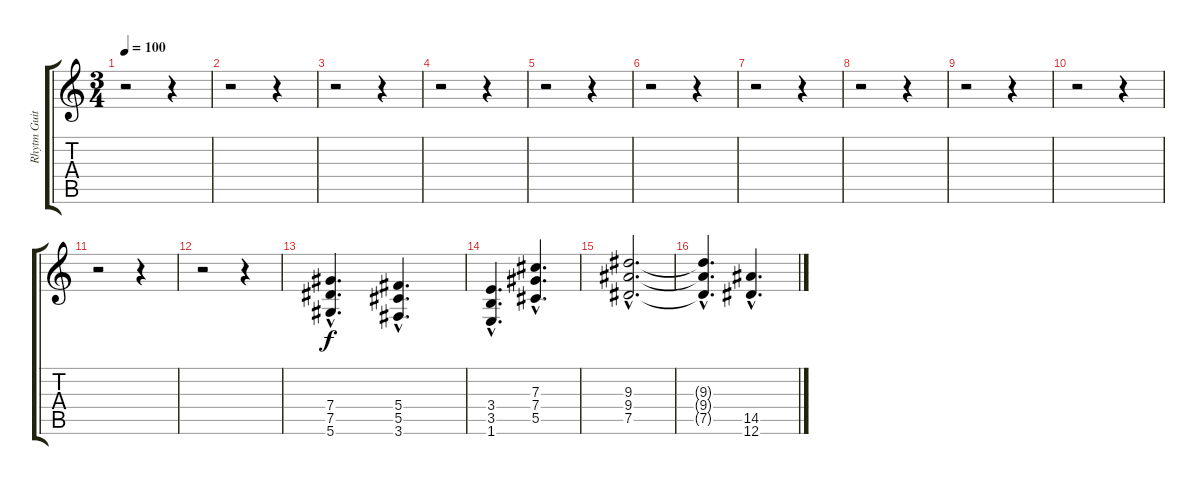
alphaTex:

\track ("Rhytm Guitar" "Rhytm Guit") {instrument distortionguitar}
\staff {score tabs}
\tuning (Eb4 Bb3 Gb3 Db3 Ab2 Eb2) {hide}
\ts (3 4)
\tempo 100
\clef g2
\ks c
r.2{dy f} r.4 |
r.2 r.4 |
r.2 r.4 |
r.2 r.4 |
r.2 r.4 |
r.2 r.4 |
r.2 r.4 |
r.2 r.4 |
r.2 r.4 |
r.2 r.4 |
r.2 r.4 |
r.2 r.4 |
(7.4{hac} 7.5{hac} 5.6{hac}).4{d} (5.4{hac} 5.5{hac} 3.6{hac}).4{d} |
(3.4{hac} 3.5{hac} 1.6{hac}).4{d} (7.3{hac} 7.4{hac} 5.5{hac}).4{d} |
(9.3{hac} 9.4{hac} 7.5{hac}).2{d} |
(9.3{hac t} 9.4{hac t} 7.5{hac t}).4{d} (14.5{ss hac} 12.6{ss hac}).4{d}
